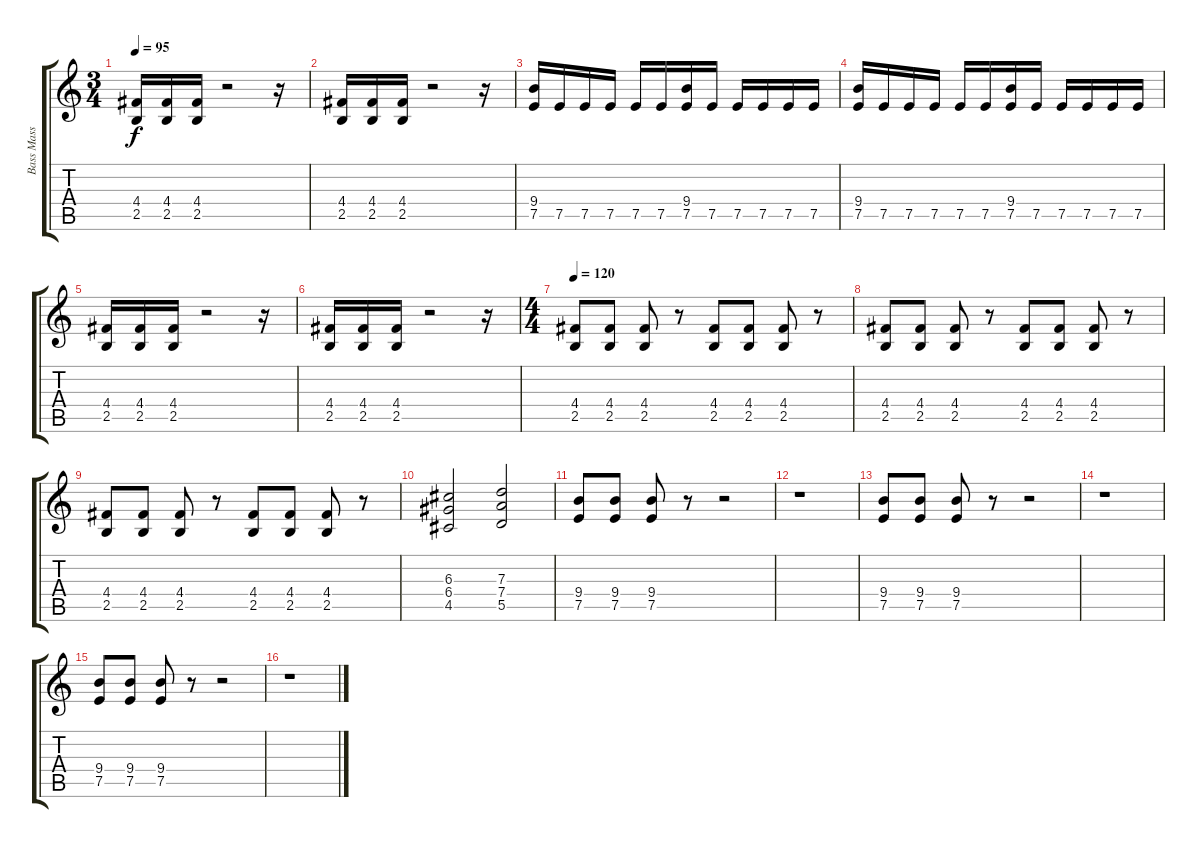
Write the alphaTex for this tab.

\track ("Bass Mass" "Bass Mass") {instrument overdrivenguitar}
\staff {score tabs}
\tuning (E4 B3 G3 D3 A2 E2) {hide}
\ts (3 4)
\tempo 95
\clef g2
\ks c
(4.4 2.5).16{dy f instrument overdrivenguitar} (4.4 2.5).16 (4.4 2.5).16 r.2 r.16 |
(4.4 2.5).16 (4.4 2.5).16 (4.4 2.5).16 r.2 r.16 |
(9.4 7.5).16 7.5.16 7.5.16 7.5.16 7.5.16 7.5.16 (9.4 7.5).16 7.5.16 7.5.16 7.5.16 7.5.16 7.5.16 |
(9.4 7.5).16 7.5.16 7.5.16 7.5.16 7.5.16 7.5.16 (9.4 7.5).16 7.5.16 7.5.16 7.5.16 7.5.16 7.5.16 |
(4.4 2.5).16 (4.4 2.5).16 (4.4 2.5).16 r.2 r.16 |
(4.4 2.5).16 (4.4 2.5).16 (4.4 2.5).16 r.2 r.16 |
\ts (4 4)
\tempo 120
(4.4 2.5).8 (4.4 2.5).8 (4.4 2.5).8 r.8 (4.4 2.5).8 (4.4 2.5).8 (4.4 2.5).8 r.8 |
(4.4 2.5).8 (4.4 2.5).8 (4.4 2.5).8 r.8 (4.4 2.5).8 (4.4 2.5).8 (4.4 2.5).8 r.8 |
(4.4 2.5).8 (4.4 2.5).8 (4.4 2.5).8 r.8 (4.4 2.5).8 (4.4 2.5).8 (4.4 2.5).8 r.8 |
(6.3 6.4 4.5).2 (7.3 7.4 5.5).2 |
(9.4 7.5).8 (9.4 7.5).8 (9.4 7.5).8 r.8 r.2 |
r.1 |
(9.4 7.5).8 (9.4 7.5).8 (9.4 7.5).8 r.8 r.2 |
r.1 |
(9.4 7.5).8 (9.4 7.5).8 (9.4 7.5).8 r.8 r.2 |
r.1
